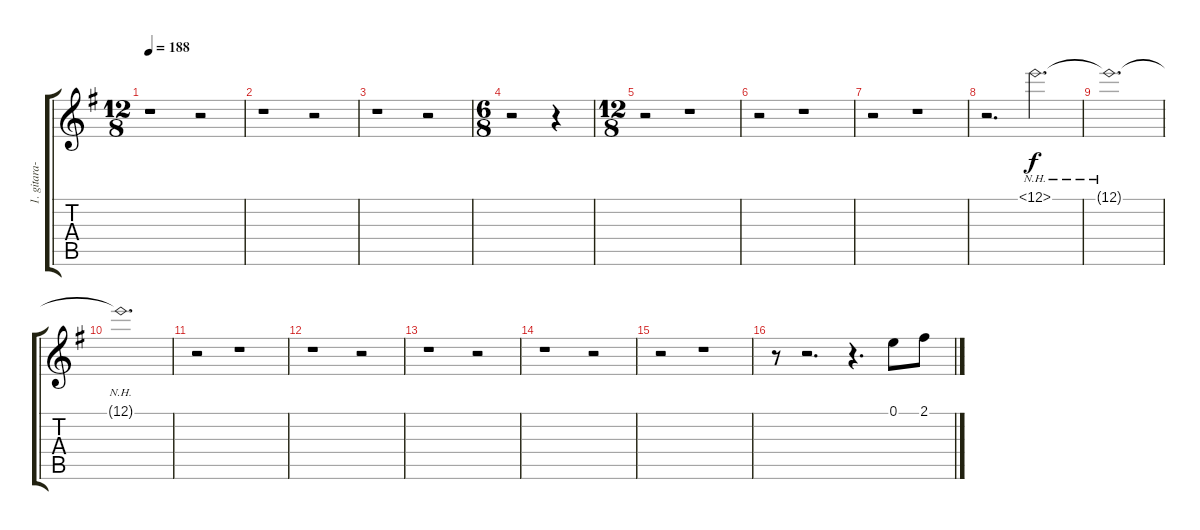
\track ("1. gitara-lead (distorzija)" "1. gitara-") {instrument distortionguitar}
\staff {score tabs}
\tuning (E4 B3 G3 D3 A2 E2) {hide}
\ts (12 8)
\tempo 188
\clef g2
\ks g
r.1{dy f} r.2 |
r.1 r.2 |
r.1 r.2 |
\ts (6 8)
r.2 r.4 |
\ts (12 8)
r.2 r.1 |
r.2 r.1 |
r.2 r.1 |
r.2{d} 12.1{nh}.2{d} |
12.1{nh t}.1{d} |
12.1{nh t}.1{d} |
r.2 r.1 |
r.1 r.2 |
r.1 r.2 |
r.1 r.2 |
r.2 r.1 |
r.8 r.2{d} r.4{d} 0.1.8 2.1.8
